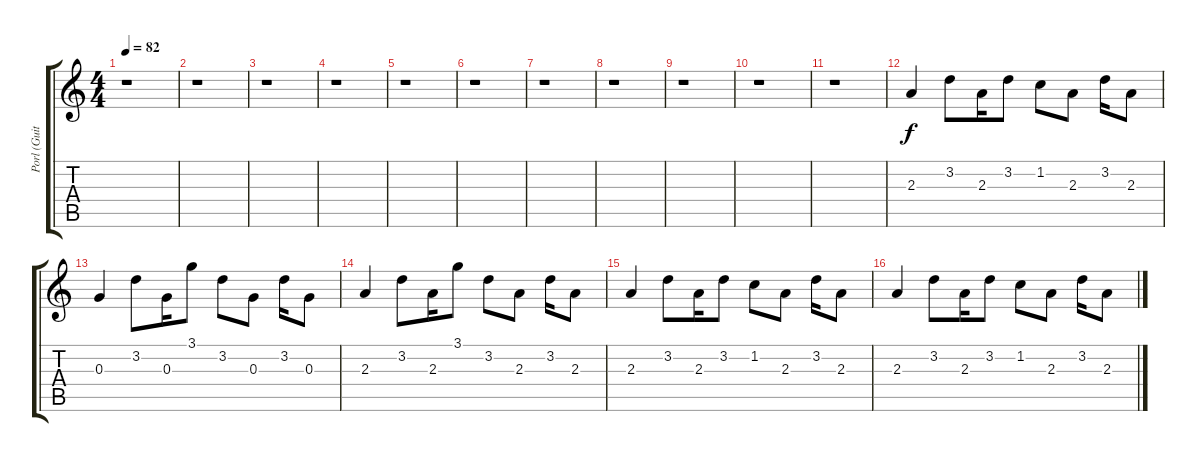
\track ("Porl (Guitar 1)" "Porl (Guit") {instrument acousticguitarsteel}
\staff {score tabs}
\tuning (E4 B3 G3 D3 A2 E2) {hide}
\ts (4 4)
\tempo 82
\clef g2
\ks c
r.1{dy f} |
r.1 |
r.1 |
r.1 |
r.1 |
r.1 |
r.1 |
r.1 |
r.1 |
r.1 |
r.1 |
2.3.4 3.2.8 2.3.16 3.2.8 1.2.8 2.3.8 3.2.16 2.3.8 |
0.3.4 3.2.8 0.3.16 3.1.8 3.2.8 0.3.8 3.2.16 0.3.8 |
2.3.4 3.2.8 2.3.16 3.1.8 3.2.8 2.3.8 3.2.16 2.3.8 |
2.3.4 3.2.8 2.3.16 3.2.8 1.2.8 2.3.8 3.2.16 2.3.8 |
2.3.4 3.2.8 2.3.16 3.2.8 1.2.8 2.3.8 3.2.16 2.3.8
